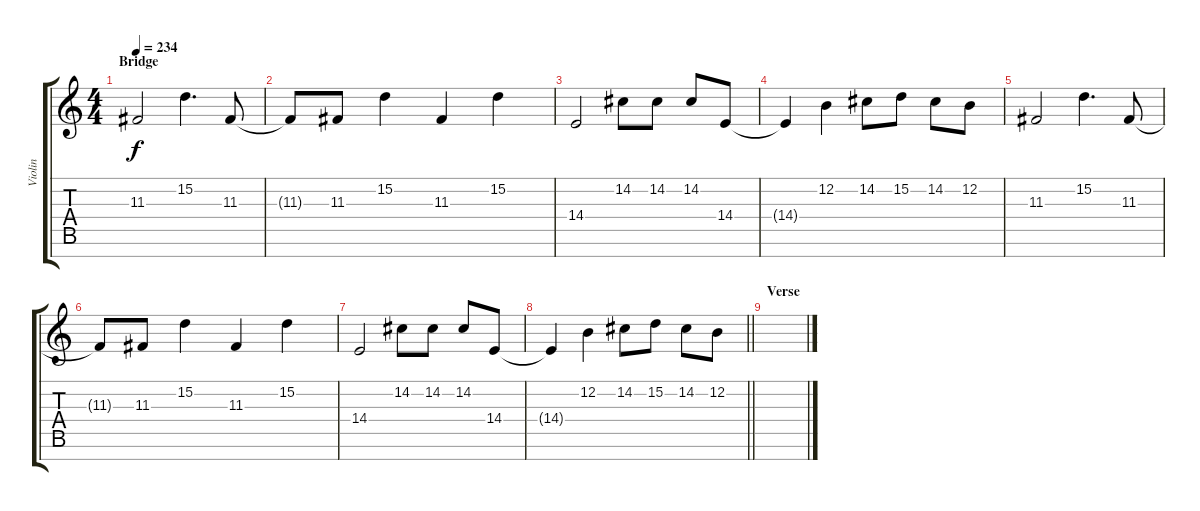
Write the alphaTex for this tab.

\track ("Violin" "Violin") {instrument violin}
\staff {score tabs}
\tuning (E4 B3 G3 D3 A2 E2 B1) {hide}
\ts (4 4)
\section ("" "Bridge")
\tempo 234
\clef g2
\ks c
11.3.2{dy f} 15.2.4{d} 11.3.8 |
11.3{t}.8 11.3.8 15.2.4 11.3.4 15.2.4 |
14.4.2 14.2.8 14.2.8 14.2.8 14.4.8 |
14.4{t}.4 12.2.4 14.2.8 15.2.8 14.2.8 12.2.8 |
11.3.2 15.2.4{d} 11.3.8 |
11.3{t}.8 11.3.8 15.2.4 11.3.4 15.2.4 |
14.4.2 14.2.8 14.2.8 14.2.8 14.4.8 |
\barLineRight lightlight
14.4{t}.4 12.2.4 14.2.8 15.2.8 14.2.8 12.2.8 |
\section ("" "Verse")
